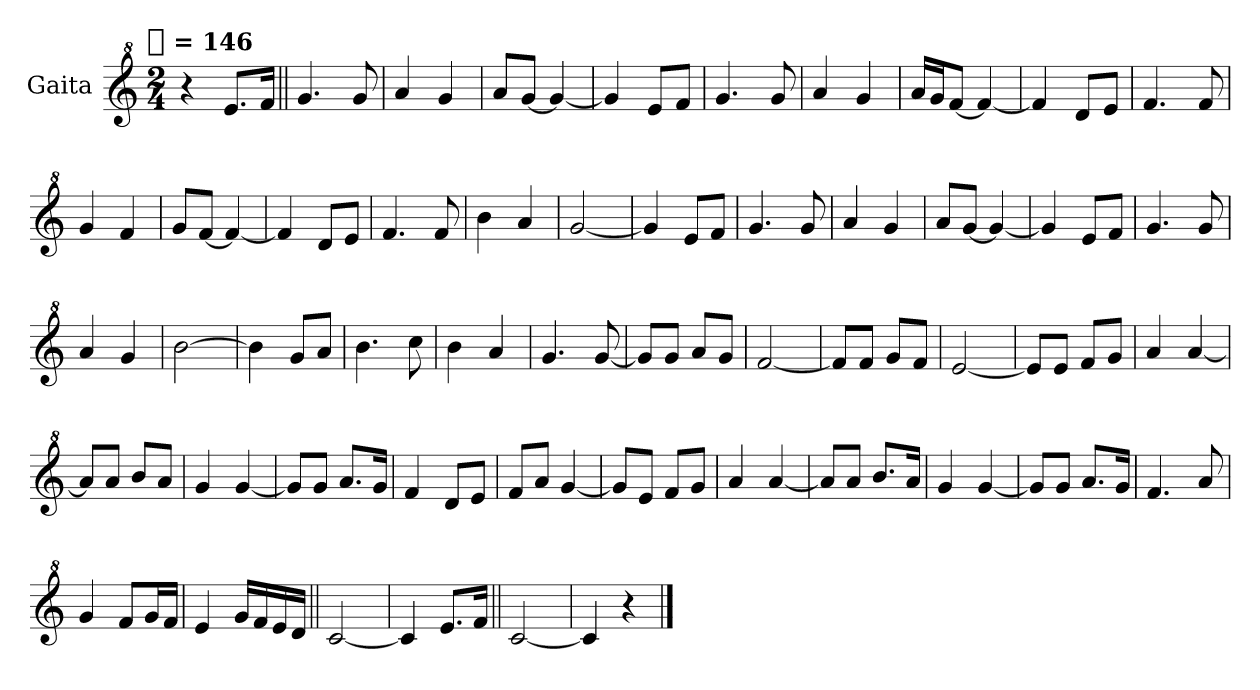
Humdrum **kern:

**kern
*part1
*staff1
*I"Gaita
*clefG^2
*k[]
!!LO:TX:omd:t=[quarter] = 146
*M2/4
*MM146
=1
4r
8.eeL
16ffJk
=||
4.gg
8gg
=
4aa
4gg
=
8aaL
[8ggJ
4gg_
=
4gg]
8eeL
8ffJ
=
4.gg
8gg
=
4aa
4gg
=
16aaLL
16ggJ
[8ffJ
4ff_
=
4ff]
8ddL
8eeJ
=
4.ff
8ff
=
4gg
4ff
=
8ggL
[8ffJ
4ff_
=
4ff]
8ddL
8eeJ
=
4.ff
8ff
=
4bb
4aa
=
[2gg
=
4gg]
8eeL
8ffJ
=
4.gg
8gg
=
4aa
4gg
=
8aaL
[8ggJ
4gg_
=
4gg]
8eeL
8ffJ
=
4.gg
8gg
=
4aa
4gg
=
[2bb
=
4bb]
8ggL
8aaJ
=
4.bb
8ccc
=
4bb
4aa
=
4.gg
[8gg
=
8ggL]
8ggJ
8aaL
8ggJ
=
[2ff
=
8ffL]
8ffJ
8ggL
8ffJ
=
[2ee
=
8eeL]
8eeJ
8ffL
8ggJ
=
4aa
[4aa
=
8aaL]
8aaJ
8bbL
8aaJ
=
4gg
[4gg
=
8ggL]
8ggJ
8.aaL
16ggJk
=
4ff
8ddL
8eeJ
=
8ffL
8aaJ
[4gg
=
8ggL]
8eeJ
8ffL
8ggJ
=
4aa
[4aa
=
8aaL]
8aaJ
8.bbL
16aaJk
=
4gg
[4gg
=
8ggL]
8ggJ
8.aaL
16ggJk
=
4.ff
8aa
=
4gg
8ffL
16ggL
16ffJJ
=
4ee
16ggLL
16ff
16ee
16ddJJ
=||
[2cc
=
4cc]
8.eeL
16ffJk
=||
[2cc
=
4cc]
4r
==
*-
